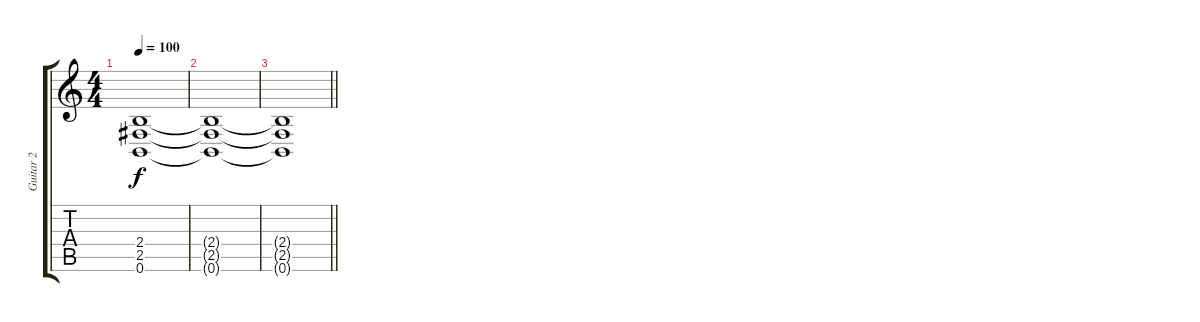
\track ("Guitar 2" "Guitar 2") {instrument distortionguitar}
\staff {score tabs}
\tuning (B3 Gb3 D3 A2 E2 B1) {hide}
\ts (4 4)
\tempo 100
\clef g2
\ks c
(2.4{t} 2.5{t} 0.6{t}).1{dy f} |
(2.4{t} 2.5{t} 0.6{t}).1 |
\barLineRight lightlight
(2.4{t} 2.5{t} 0.6{t}).1
